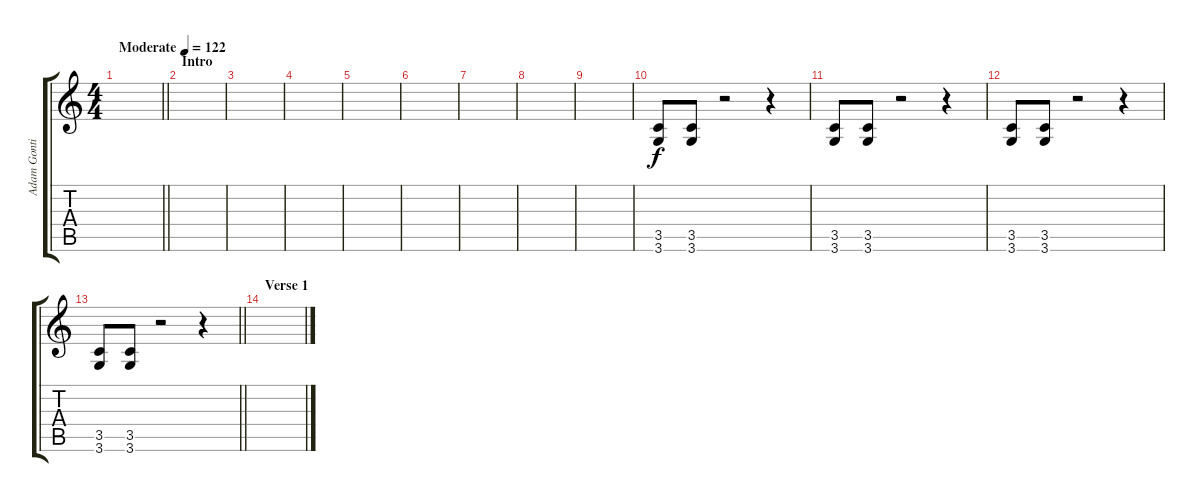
\track ("Adam Gontier" "Adam Gonti") {instrument distortionguitar}
\staff {score tabs}
\tuning (E4 B3 G3 D3 A2 E2) {hide}
\ts (4 4)
\tempo (122 "Moderate")
\clef g2
\barLineRight lightlight
\ks c
|
\section ("" "Intro")
|
|
|
|
|
|
|
|
(3.5 3.6).8 (3.5 3.6).8 r.2 r.4 |
(3.5 3.6).8 (3.5 3.6).8 r.2 r.4 |
(3.5 3.6).8 (3.5 3.6).8 r.2 r.4 |
\barLineRight lightlight
(3.5 3.6).8 (3.5 3.6).8 r.2 r.4 |
\section ("" "Verse 1")
